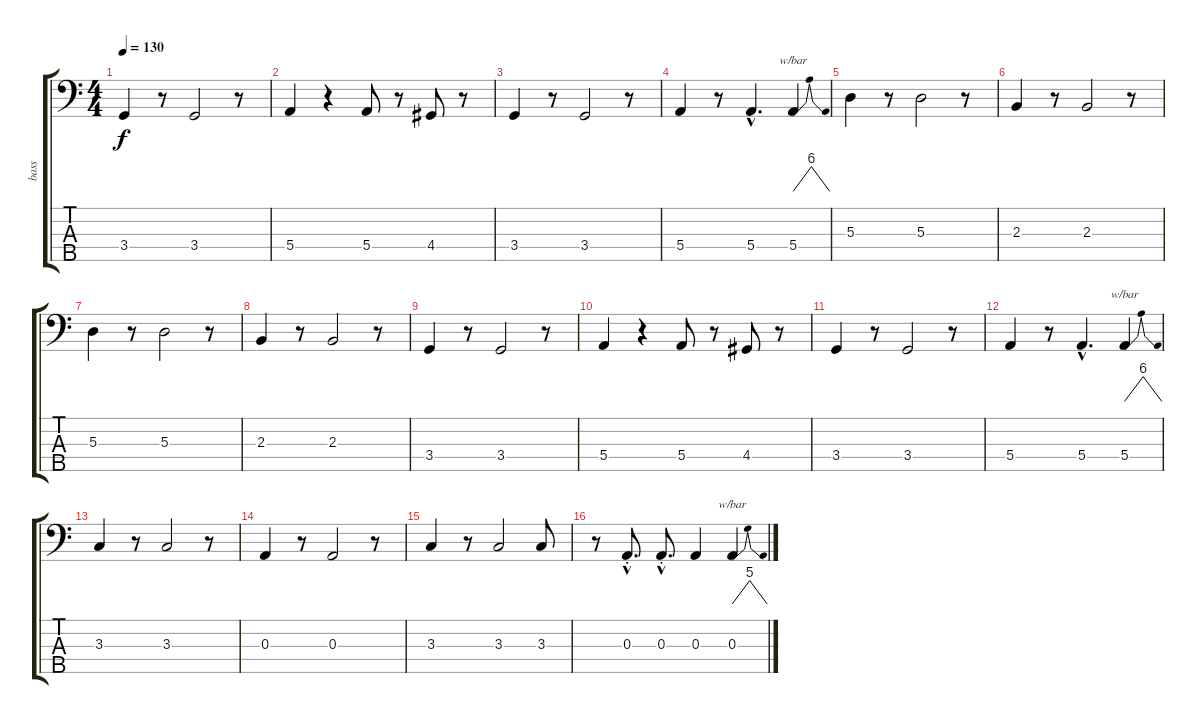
\track ("bass" "bass") {instrument electricbassfinger}
\staff {score tabs}
\tuning (G2 D2 A1 E1 B0) {hide}
\ts (4 4)
\tempo 130
\clef f4
\ks c
3.4.4{dy f} r.8 3.4.2 r.8 |
5.4.4 r.4 5.4.8 r.8 4.4.8 r.8 |
3.4.4 r.8 3.4.2 r.8 |
5.4.4 r.8 5.4{hac}.4{d} 5.4.4{tbe (dip default 0 0 30 24 60 0)} |
5.3.4 r.8 5.3.2 r.8 |
2.3.4 r.8 2.3.2 r.8 |
5.3.4 r.8 5.3.2 r.8 |
2.3.4 r.8 2.3.2 r.8 |
3.4.4 r.8 3.4.2 r.8 |
5.4.4 r.4 5.4.8 r.8 4.4.8 r.8 |
3.4.4 r.8 3.4.2 r.8 |
5.4.4 r.8 5.4{hac}.4{d} 5.4.4{tbe (dip default 0 0 30 24 60 0)} |
3.3.4 r.8 3.3.2 r.8 |
0.3.4 r.8 0.3.2 r.8 |
3.3.4 r.8 3.3.2 3.3.8 |
r.8 0.3{hac st}.8{d} 0.3{hac st}.8{d} 0.3.4 0.3.4{tbe (dip default 0 0 30 20 60 0)}
